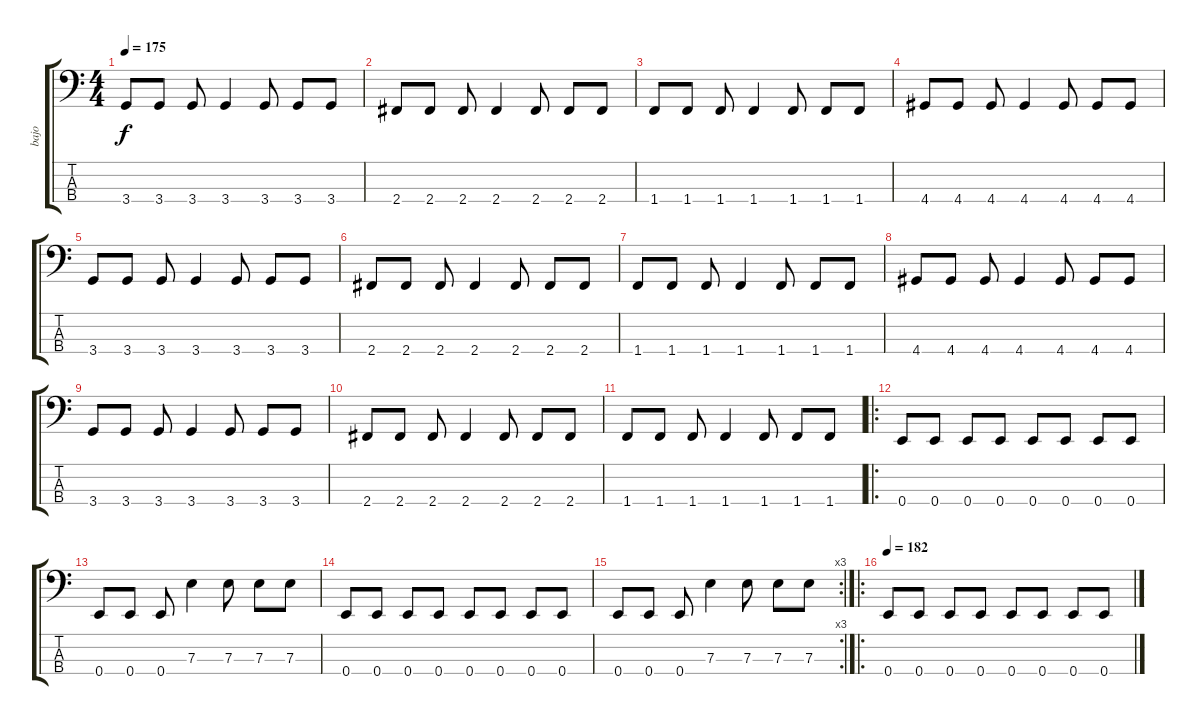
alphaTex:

\track ("bajo" "bajo") {instrument electricbasspick}
\staff {score tabs}
\tuning (G2 D2 A1 E1) {hide}
\ts (4 4)
\tempo 175
\clef f4
\ks c
3.4.8{dy f} 3.4.8 3.4.8 3.4.4 3.4.8 3.4.8 3.4.8 |
2.4.8 2.4.8 2.4.8 2.4.4 2.4.8 2.4.8 2.4.8 |
1.4.8 1.4.8 1.4.8 1.4.4 1.4.8 1.4.8 1.4.8 |
4.4.8 4.4.8 4.4.8 4.4.4 4.4.8 4.4.8 4.4.8 |
3.4.8 3.4.8 3.4.8 3.4.4 3.4.8 3.4.8 3.4.8 |
2.4.8 2.4.8 2.4.8 2.4.4 2.4.8 2.4.8 2.4.8 |
1.4.8 1.4.8 1.4.8 1.4.4 1.4.8 1.4.8 1.4.8 |
4.4.8 4.4.8 4.4.8 4.4.4 4.4.8 4.4.8 4.4.8 |
3.4.8 3.4.8 3.4.8 3.4.4 3.4.8 3.4.8 3.4.8 |
2.4.8 2.4.8 2.4.8 2.4.4 2.4.8 2.4.8 2.4.8 |
1.4.8 1.4.8 1.4.8 1.4.4 1.4.8 1.4.8 1.4.8 |
\ro
0.4.8 0.4.8 0.4.8 0.4.8 0.4.8 0.4.8 0.4.8 0.4.8 |
0.4.8 0.4.8 0.4.8 7.3.4 7.3.8 7.3.8 7.3.8 |
0.4.8 0.4.8 0.4.8 0.4.8 0.4.8 0.4.8 0.4.8 0.4.8 |
\rc 3
0.4.8 0.4.8 0.4.8 7.3.4 7.3.8 7.3.8 7.3.8 |
\ro
\tempo 182
0.4.8 0.4.8 0.4.8 0.4.8 0.4.8 0.4.8 0.4.8 0.4.8
